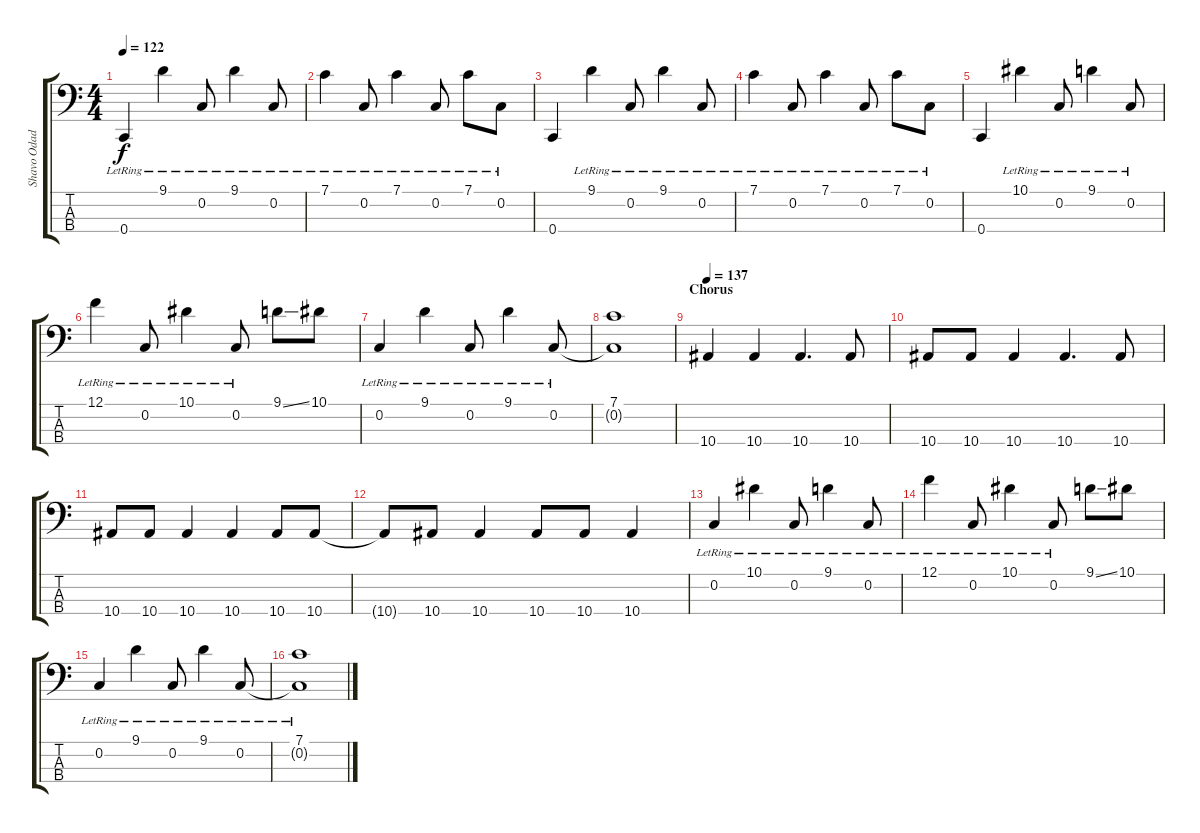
\track ("Shavo Odadjian - Bass" "Shavo Odad") {instrument electricbasspick}
\staff {score tabs}
\tuning (F2 C2 G1 C1) {hide}
\ts (4 4)
\tempo 122
\clef f4
\ks c
0.4{lr}.4{dy f} 9.1{lr}.4 0.2{lr}.8 9.1{lr}.4 0.2{lr}.8 |
7.1{lr}.4 0.2{lr}.8 7.1{lr}.4 0.2{lr}.8 7.1{lr}.8 0.2{lr}.8 |
0.4.4 9.1{lr}.4 0.2{lr}.8 9.1{lr}.4 0.2{lr}.8 |
7.1{lr}.4 0.2{lr}.8 7.1{lr}.4 0.2{lr}.8 7.1{lr}.8 0.2{lr}.8 |
0.4.4 10.1{lr}.4 0.2{lr}.8 9.1{lr}.4 0.2{lr}.8 |
12.1{lr}.4 0.2{lr}.8 10.1{lr}.4 0.2{lr}.8 9.1{ss}.8 10.1.8 |
0.2{lr}.4 9.1{lr}.4 0.2{lr}.8 9.1{lr}.4 0.2{lr}.8 |
(7.1 0.2{t}).1 |
\section ("" "Chorus")
\tempo 137
10.4.4 10.4.4 10.4.4{d} 10.4.8 |
10.4.8 10.4.8 10.4.4 10.4.4{d} 10.4.8 |
10.4.8 10.4.8 10.4.4 10.4.4 10.4.8 10.4.8 |
10.4{t}.8 10.4.8 10.4.4 10.4.8 10.4.8 10.4.4 |
0.2{lr}.4 10.1{lr}.4 0.2{lr}.8 9.1{lr}.4 0.2{lr}.8 |
12.1{lr}.4 0.2{lr}.8 10.1{lr}.4 0.2{lr}.8 9.1{ss}.8 10.1.8 |
0.2{lr}.4 9.1{lr}.4 0.2{lr}.8 9.1{lr}.4 0.2{lr}.8 |
(7.1{lr} 0.2{lr t}).1
